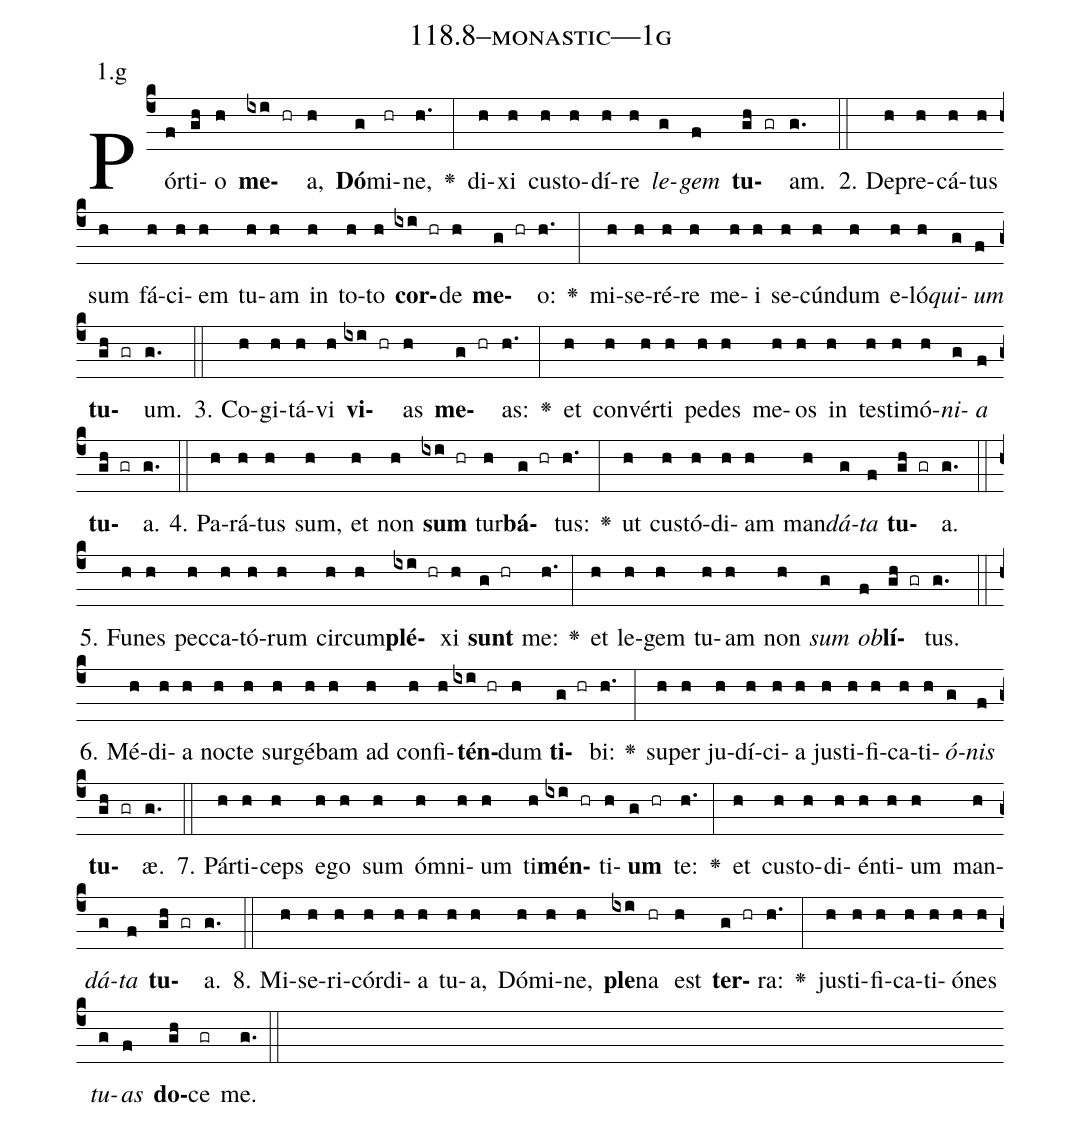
name: 118.8--monastic---1g;
annotation: 1.g;
%%
(c4)Pór(f)ti(gh)o(h) <b>me</b>(ixi hr)a,(h) <b>Dó</b>(g)mi(hr)ne,(h.) <v>\greheightstar</v>(:) di(h)xi(h) cus(h)to(h)dí(h)re(h) <i>le</i>(g)<i>gem</i>(f) <b>tu</b>(gh gr)am.(g.) (::)
2. De(h)pre(h)cá(h)tus(h) sum(h) fá(h)ci(h)em(h) tu(h)am(h) in(h) to(h)to(h) <b>cor</b>(ixi hr)de(h) <b>me</b>(g hr)o:(h.) <v>\greheightstar</v>(:) mi(h)se(h)ré(h)re(h) me(h)i(h) se(h)cún(h)dum(h) e(h)ló(h)<i>qui</i>(g)<i>um</i>(f) <b>tu</b>(gh gr)um.(g.) (::)
3. Co(h)gi(h)tá(h)vi(h) <b>vi</b>(ixi hr)as(h) <b>me</b>(g hr)as:(h.) <v>\greheightstar</v>(:) et(h) con(h)vér(h)ti(h) pe(h)des(h) me(h)os(h) in(h) tes(h)ti(h)mó(h)<i>ni</i>(g)<i>a</i>(f) <b>tu</b>(gh gr)a.(g.) (::)
4. Pa(h)rá(h)tus(h) sum,(h) et(h) non(h) <b>sum</b>(ixi hr) tur(h)<b>bá</b>(g hr)tus:(h.) <v>\greheightstar</v>(:) ut(h) cus(h)tó(h)di(h)am(h) man(h)<i>dá</i>(g)<i>ta</i>(f) <b>tu</b>(gh gr)a.(g.) (::)
5. Fu(h)nes(h) pec(h)ca(h)tó(h)rum(h) cir(h)cum(h)<b>plé</b>(ixi hr)xi(h) <b>sunt</b>(g hr) me:(h.) <v>\greheightstar</v>(:) et(h) le(h)gem(h) tu(h)am(h) non(h) <i>sum</i>(g) <i>ob</i>(f)<b>lí</b>(gh gr)tus.(g.) (::)
6. Mé(h)di(h)a(h) noc(h)te(h) sur(h)gé(h)bam(h) ad(h) con(h)fi(h)<b>tén</b>(ixi hr)dum(h) <b>ti</b>(g hr)bi:(h.) <v>\greheightstar</v>(:) su(h)per(h) ju(h)dí(h)ci(h)a(h) jus(h)ti(h)fi(h)ca(h)ti(h)<i>ó</i>(g)<i>nis</i>(f) <b>tu</b>(gh gr)æ.(g.) (::)
7. Pár(h)ti(h)ceps(h) e(h)go(h) sum(h) óm(h)ni(h)um(h) ti(h)<b>mén</b>(ixi hr)ti(h)<b>um</b>(g hr) te:(h.) <v>\greheightstar</v>(:) et(h) cus(h)to(h)di(h)én(h)ti(h)um(h) man(h)<i>dá</i>(g)<i>ta</i>(f) <b>tu</b>(gh gr)a.(g.) (::)
8. Mi(h)se(h)ri(h)cór(h)di(h)a(h) tu(h)a,(h) Dó(h)mi(h)ne,(h) <b>ple</b>(ixi)na(hr) est(h) <b>ter</b>(g hr)ra:(h.) <v>\greheightstar</v>(:) jus(h)ti(h)fi(h)ca(h)ti(h)ó(h)nes(h) <i>tu</i>(g)<i>as</i>(f) <b>do</b>(gh)ce(gr) me.(g.) (::)
